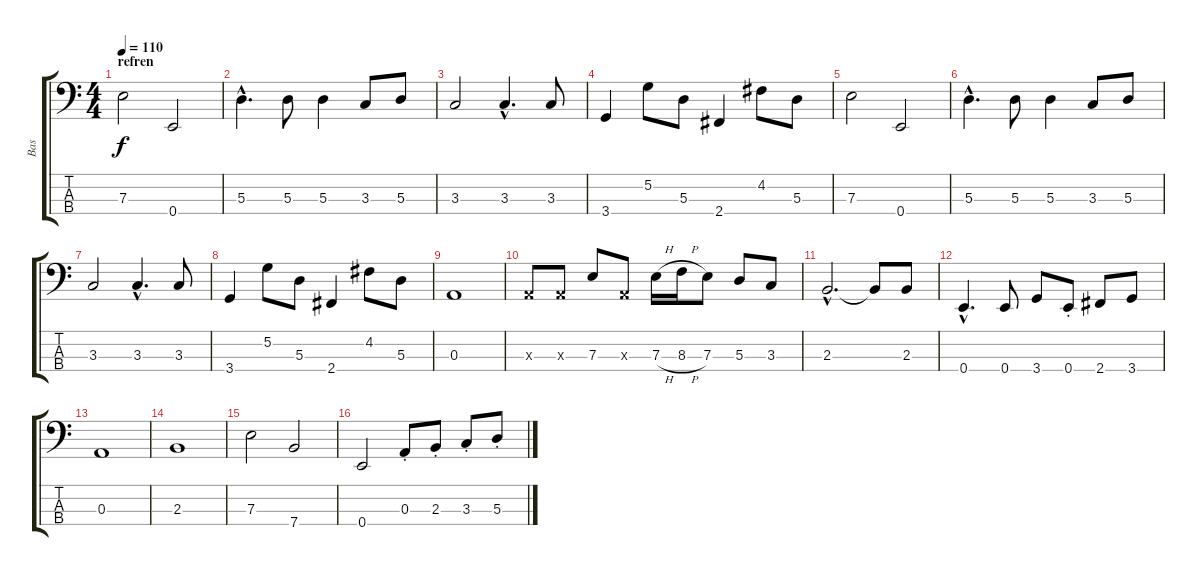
\track ("Bas" "Bas") {instrument electricbassfinger}
\staff {score tabs}
\tuning (G2 D2 A1 E1) {hide}
\ts (4 4)
\section ("" "refren")
\tempo 110
\clef f4
\ks c
7.3.2{dy f} 0.4.2 |
5.3{hac}.4{d} 5.3.8 5.3.4 3.3.8 5.3.8 |
3.3.2 3.3{hac}.4{d} 3.3.8 |
3.4.4 5.2.8 5.3.8 2.4.4 4.2.8 5.3.8 |
7.3.2 0.4.2 |
5.3{hac}.4{d} 5.3.8 5.3.4 3.3.8 5.3.8 |
3.3.2 3.3{hac}.4{d} 3.3.8 |
3.4.4 5.2.8 5.3.8 2.4.4 4.2.8 5.3.8 |
0.3.1 |
0.3{x}.8 0.3{x}.8 7.3.8 0.3{x}.8 7.3{h}.16 8.3{h}.16 7.3.8 5.3.8 3.3.8 |
2.3{hac}.2{d} 2.3{t}.8 2.3.8 |
0.4{hac}.4{d} 0.4.8 3.4.8 0.4{st}.8 2.4.8 3.4.8 |
0.3.1 |
2.3.1 |
7.3.2 7.4.2 |
0.4.2 0.3{st}.8 2.3{st}.8 3.3{st}.8 5.3{st}.8
